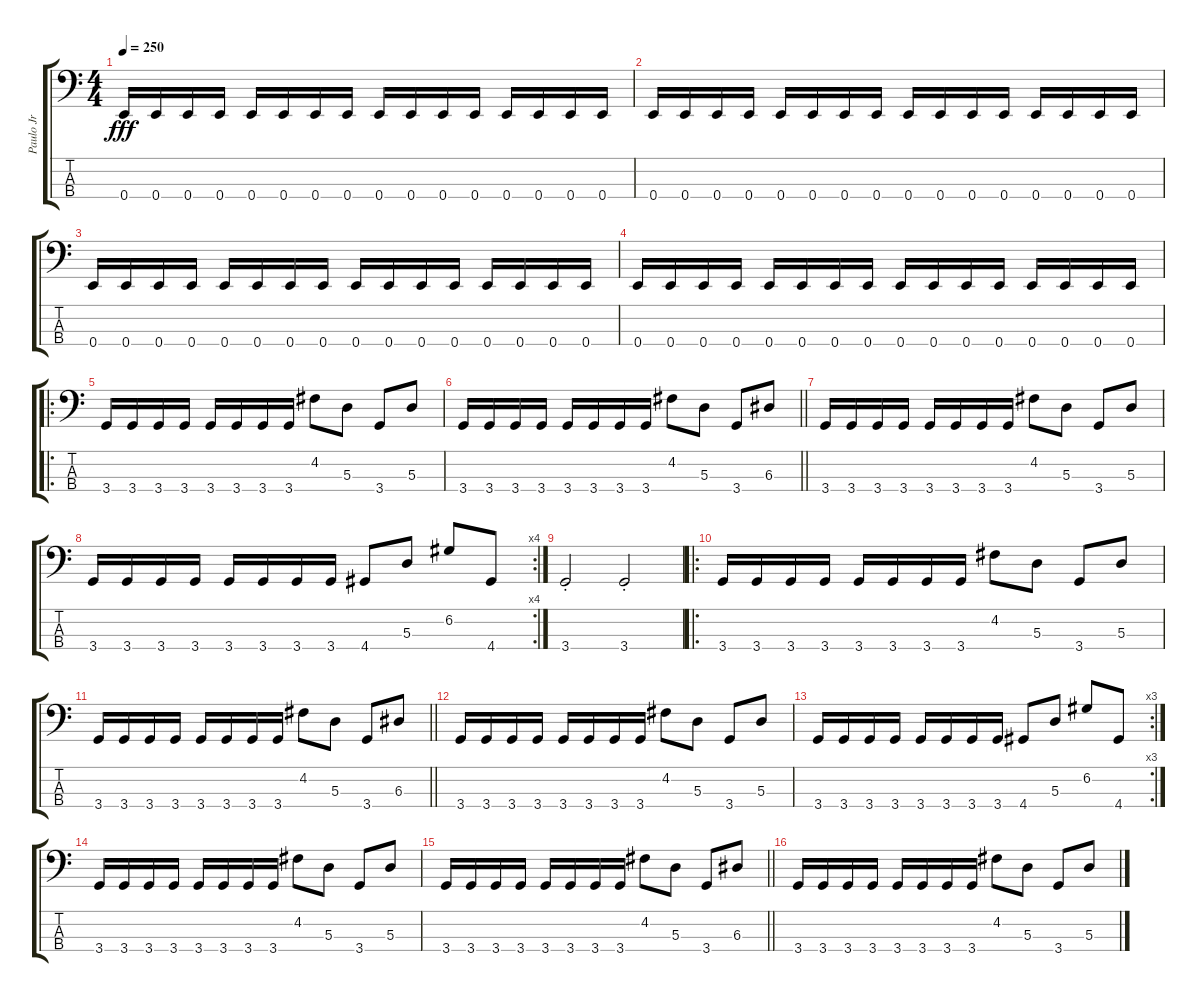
\track ("Paulo Jr" "Paulo Jr") {instrument electricbasspick}
\staff {score tabs}
\tuning (G2 D2 A1 E1) {hide}
\ts (4 4)
\tempo 250
\clef f4
\ks c
0.4.16{dy fff} 0.4.16 0.4.16 0.4.16 0.4.16 0.4.16 0.4.16 0.4.16 0.4.16 0.4.16 0.4.16 0.4.16 0.4.16 0.4.16 0.4.16 0.4.16 |
0.4.16 0.4.16 0.4.16 0.4.16 0.4.16 0.4.16 0.4.16 0.4.16 0.4.16 0.4.16 0.4.16 0.4.16 0.4.16 0.4.16 0.4.16 0.4.16 |
0.4.16 0.4.16 0.4.16 0.4.16 0.4.16 0.4.16 0.4.16 0.4.16 0.4.16 0.4.16 0.4.16 0.4.16 0.4.16 0.4.16 0.4.16 0.4.16 |
0.4.16 0.4.16 0.4.16 0.4.16 0.4.16 0.4.16 0.4.16 0.4.16 0.4.16 0.4.16 0.4.16 0.4.16 0.4.16 0.4.16 0.4.16 0.4.16 |
\ro
3.4.16 3.4.16 3.4.16 3.4.16 3.4.16 3.4.16 3.4.16 3.4.16 4.2.8 5.3.8 3.4.8 5.3.8 |
\barLineRight lightlight
3.4.16 3.4.16 3.4.16 3.4.16 3.4.16 3.4.16 3.4.16 3.4.16 4.2.8 5.3.8 3.4.8 6.3.8 |
\section ("" "")
3.4.16 3.4.16 3.4.16 3.4.16 3.4.16 3.4.16 3.4.16 3.4.16 4.2.8 5.3.8 3.4.8 5.3.8 |
\rc 4
3.4.16 3.4.16 3.4.16 3.4.16 3.4.16 3.4.16 3.4.16 3.4.16 4.4.8 5.3.8 6.2.8 4.4.8 |
3.4{st}.2 3.4{st}.2 |
\ro
3.4.16 3.4.16 3.4.16 3.4.16 3.4.16 3.4.16 3.4.16 3.4.16 4.2.8 5.3.8 3.4.8 5.3.8 |
\barLineRight lightlight
3.4.16 3.4.16 3.4.16 3.4.16 3.4.16 3.4.16 3.4.16 3.4.16 4.2.8 5.3.8 3.4.8 6.3.8 |
3.4.16 3.4.16 3.4.16 3.4.16 3.4.16 3.4.16 3.4.16 3.4.16 4.2.8 5.3.8 3.4.8 5.3.8 |
\rc 3
3.4.16 3.4.16 3.4.16 3.4.16 3.4.16 3.4.16 3.4.16 3.4.16 4.4.8 5.3.8 6.2.8 4.4.8 |
3.4.16 3.4.16 3.4.16 3.4.16 3.4.16 3.4.16 3.4.16 3.4.16 4.2.8 5.3.8 3.4.8 5.3.8 |
\barLineRight lightlight
3.4.16 3.4.16 3.4.16 3.4.16 3.4.16 3.4.16 3.4.16 3.4.16 4.2.8 5.3.8 3.4.8 6.3.8 |
3.4.16 3.4.16 3.4.16 3.4.16 3.4.16 3.4.16 3.4.16 3.4.16 4.2.8 5.3.8 3.4.8 5.3.8
